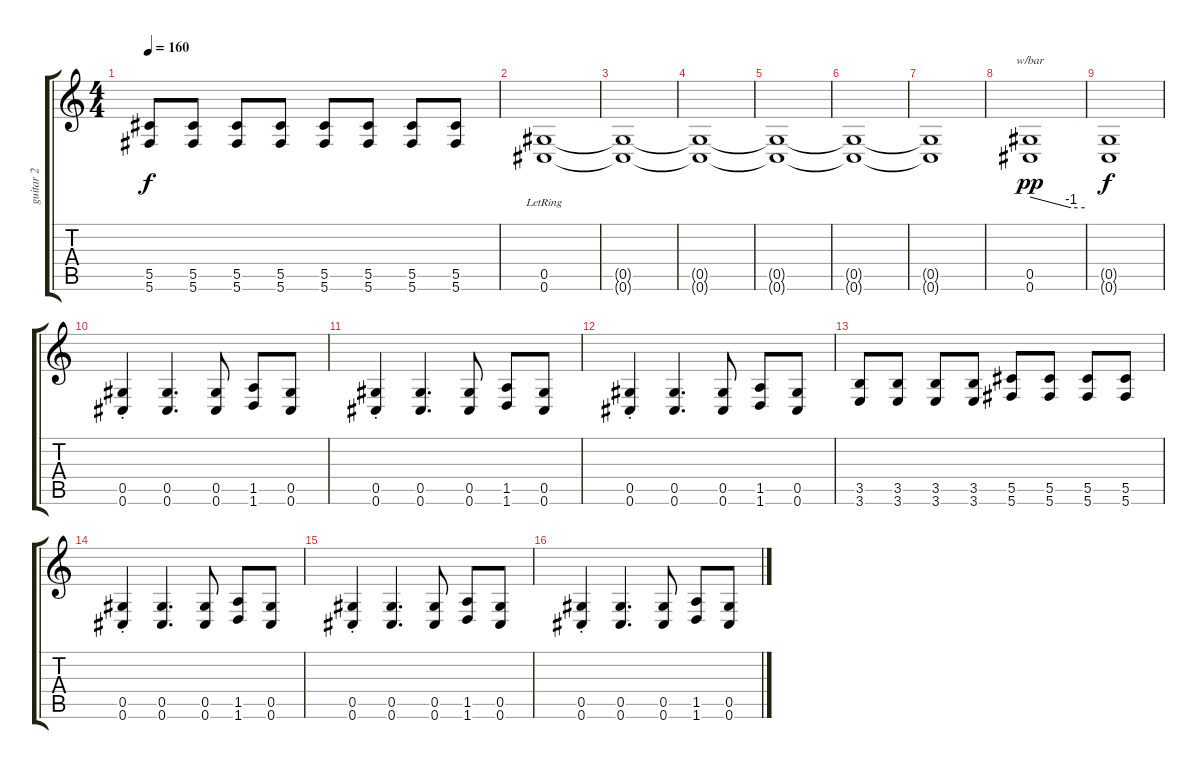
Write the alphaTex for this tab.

\track ("guitar 2" "guitar 2") {instrument distortionguitar}
\staff {score tabs}
\tuning (Eb4 Bb3 Gb3 Db3 Ab2 Db2) {hide}
\ts (4 4)
\tempo 160
\clef g2
\ks c
(5.5 5.6).8{dy f} (5.5 5.6).8 (5.5 5.6).8 (5.5 5.6).8 (5.5 5.6).8 (5.5 5.6).8 (5.5 5.6).8 (5.5 5.6).8 |
(0.5{lr} 0.6{lr}).1{volume 16} |
(0.5{t} 0.6{t}).1 |
(0.5{t} 0.6{t}).1 |
(0.5{t} 0.6{t}).1 |
(0.5{t} 0.6{t}).1 |
(0.5{t} 0.6{t}).1 |
(0.5 0.6).1{tbe (custom default 0 0 45 -4 60 -4) dy pp} |
(0.5{t} 0.6{t}).1{dy f} |
(0.5{st} 0.6{st}).4{volume 9} (0.5 0.6).4{d} (0.5 0.6).8 (1.5 1.6).8 (0.5 0.6).8 |
(0.5{st} 0.6{st}).4 (0.5 0.6).4{d} (0.5 0.6).8 (1.5 1.6).8 (0.5 0.6).8 |
(0.5{st} 0.6{st}).4 (0.5 0.6).4{d} (0.5 0.6).8 (1.5 1.6).8 (0.5 0.6).8 |
(3.5 3.6).8 (3.5 3.6).8 (3.5 3.6).8 (3.5 3.6).8 (5.5 5.6).8 (5.5 5.6).8 (5.5 5.6).8 (5.5 5.6).8 |
(0.5{st} 0.6{st}).4 (0.5 0.6).4{d} (0.5 0.6).8 (1.5 1.6).8 (0.5 0.6).8 |
(0.5{st} 0.6{st}).4 (0.5 0.6).4{d} (0.5 0.6).8 (1.5 1.6).8 (0.5 0.6).8 |
(0.5{st} 0.6{st}).4 (0.5 0.6).4{d} (0.5 0.6).8 (1.5 1.6).8 (0.5 0.6).8
